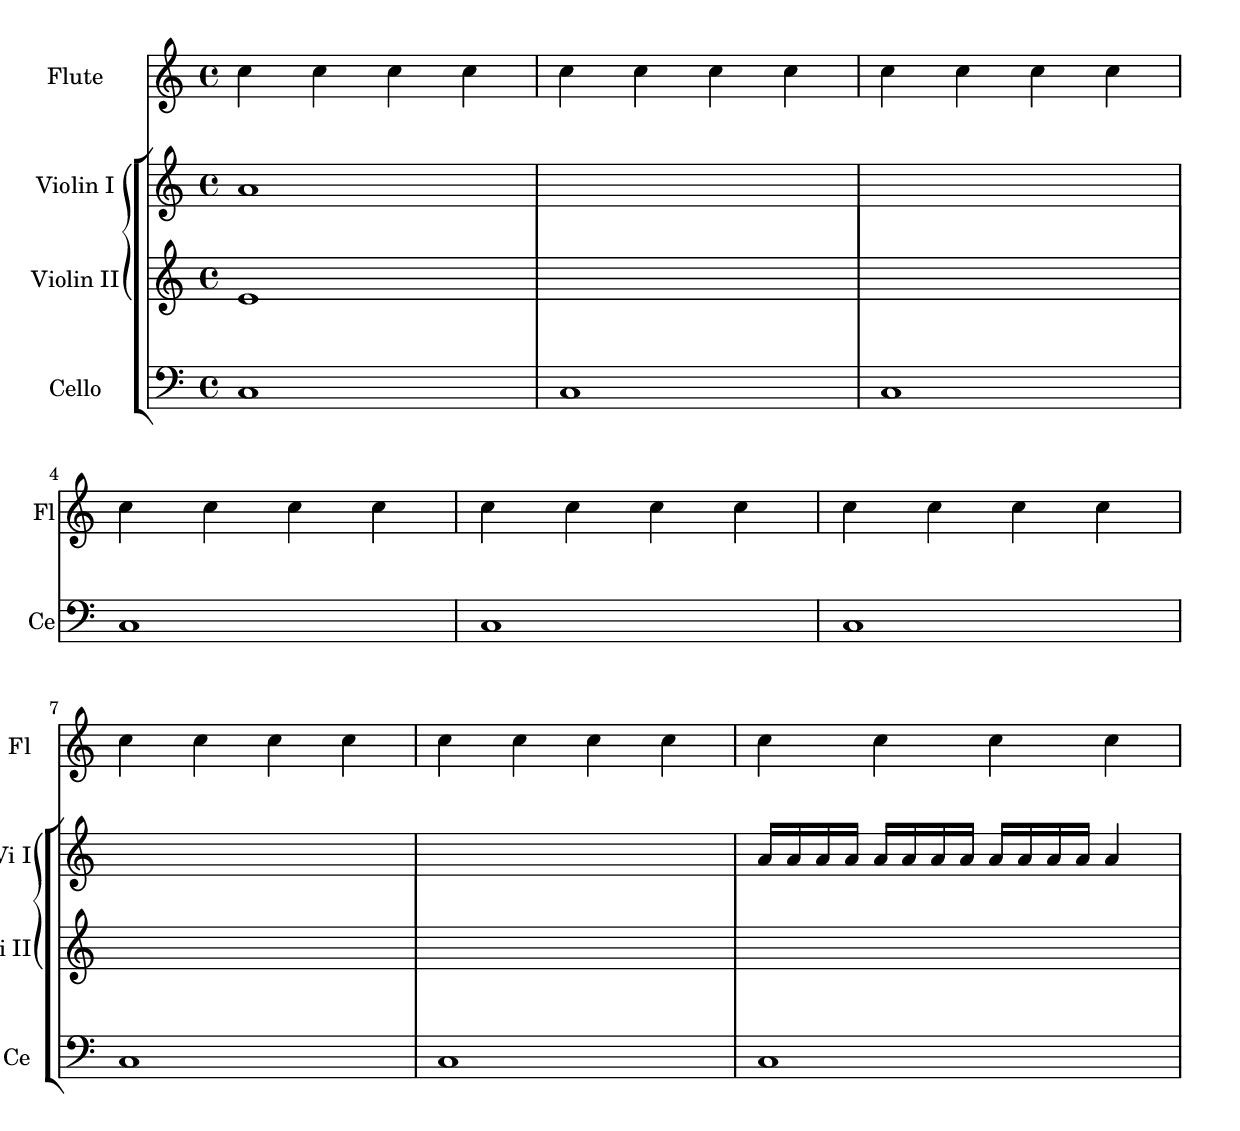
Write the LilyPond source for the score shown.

%% DO NOT EDIT this file manually; it is automatically
%% generated from LSR http://lsr.di.unimi.it
%% Make any changes in LSR itself, or in Documentation/snippets/new/ ,
%% and then run scripts/auxiliar/makelsr.py
%%
%% This file is in the public domain.
\version "2.18.0"

\header {
  lsrtags = "contexts-and-engravers"

  texidoc = "
In orchestral scores sometimes single or groups of instruments are
silent for a while and their staves can be removed for that time (with
@code{\\removeEmptyStaves}).


When they play again it is often preferred to show the staves of all
instruments of such a group. this can be done adding the
@code{Keep_alive_together_engraver} in the grouper (e.g. a GrandStaff
or a StaffGroup)


In the example the violins are silent in the 2nd system and in the 3rd
system. Only the first violin plays the last measure but the staff of
the second violin is also displayed.

"
  doctitle = "Displaying a whole GrandStaff system if only one of its staves is alive"
} % begin verbatim

\score {
  <<
    \new StaffGroup = "StaffGroup_woodwinds"
    <<
      \new Staff = "Staff_flute" \with {
        instrumentName = "Flute"
        shortInstrumentName = "Fl"
      }
      \relative c' {
        \repeat unfold 3 { c'4 c c c | c c c c | c c c c | \break }
      }
    >>
    \new StaffGroup = "StaffGroup_Strings"
    <<
      \new GrandStaff = "GrandStaff_violins"
      <<
        \new Staff = "StaffViolinI" \with {
          instrumentName = "Violin I"
          shortInstrumentName = "Vi I"
        }
        \relative c'' {
          a1 \repeat unfold 7 { s1 } \repeat unfold 12 a16  a4
        }
        \new Staff = "StaffViolinII" \with {
          instrumentName = "Violin II"
          shortInstrumentName = "Vi II"
        }
        \relative c' { e1 \repeat unfold 8 { s1 } }
      >>
      \new Staff = "Staff_cello" \with {
        instrumentName = "Cello"
        shortInstrumentName = "Ce"
      }
      \relative c { \clef bass \repeat unfold 9 { c1 }}
    >>
  >>
}
\layout {
  \context {
    \GrandStaff
    \consists Keep_alive_together_engraver
  }
  \context {
    \Staff
    \RemoveEmptyStaves
  }
}
